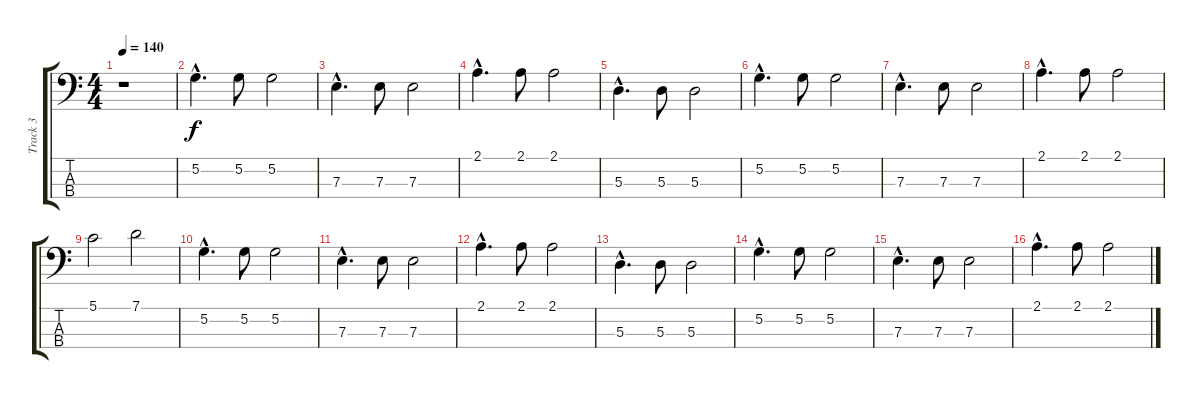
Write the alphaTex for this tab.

\track ("Track 3" "Track 3") {instrument slapbass2}
\staff {score tabs}
\tuning (G2 D2 A1 E1) {hide}
\ts (4 4)
\tempo 140
\clef f4
\ks c
r.1{dy f instrument slapbass2} |
5.2{hac}.4{d} 5.2.8 5.2.2 |
7.3{hac}.4{d} 7.3.8 7.3.2 |
2.1{hac}.4{d} 2.1.8 2.1.2 |
5.3{hac}.4{d} 5.3.8 5.3.2 |
5.2{hac}.4{d} 5.2.8 5.2.2 |
7.3{hac}.4{d} 7.3.8 7.3.2 |
2.1{hac}.4{d} 2.1.8 2.1.2 |
5.1.2 7.1.2 |
5.2{hac}.4{d} 5.2.8 5.2.2 |
7.3{hac}.4{d} 7.3.8 7.3.2 |
2.1{hac}.4{d} 2.1.8 2.1.2 |
5.3{hac}.4{d} 5.3.8 5.3.2 |
5.2{hac}.4{d} 5.2.8 5.2.2 |
7.3{hac}.4{d} 7.3.8 7.3.2 |
2.1{hac}.4{d} 2.1.8 2.1.2
